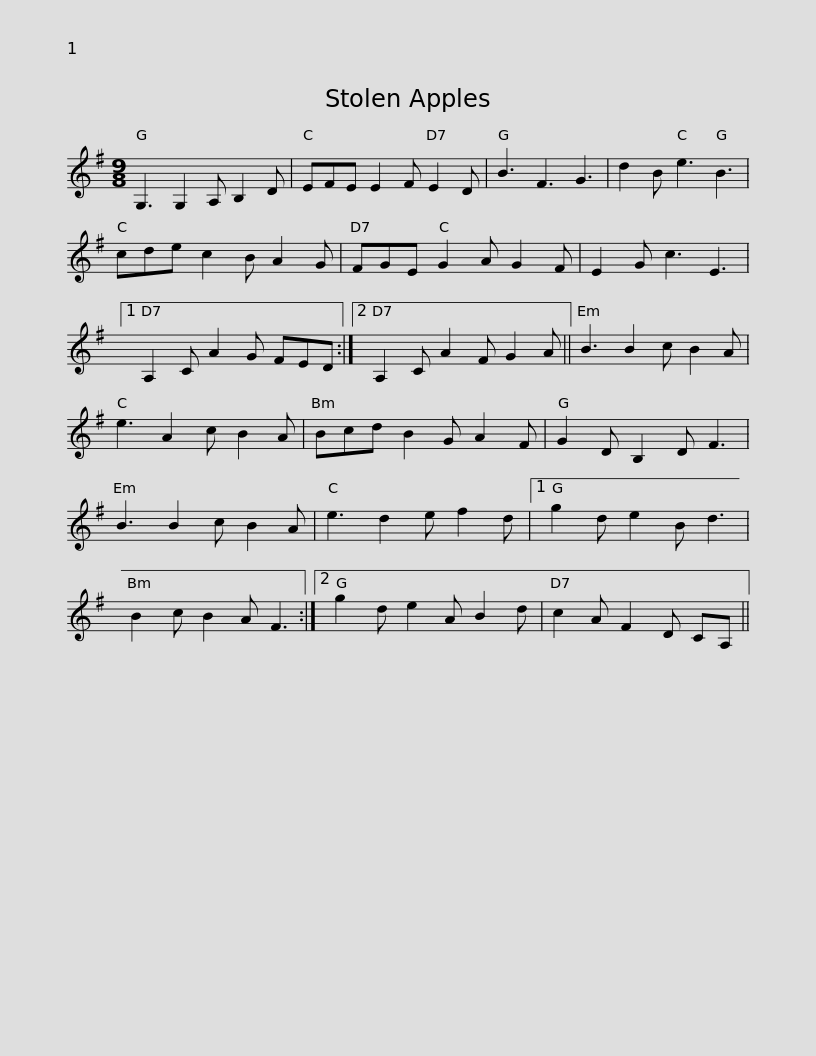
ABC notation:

X:1
L:1/8
M:9/8
I:linebreak $
K:G
V:1 treble
V:1
 G,3 G,2 A, B,2 D | EFE E2 F E2 D | B3 F3 G3 | d2 B e3 B3 | cde c2 B A2 G | %5
 FGE G2 A G2 F |$ E2 G c3 E3 |1 A,2 C A2 G FED :|2 A,2 C A2 F G2 A || B3 B2 c B2 A | %10
 e3 A2 c B2 A | Bcd B2 G A2 F |$ G2 D B,2 D F3 | B3 B2 c B2 A | e3 d2 e f2 d |1 %15
 g2 d e2 B d3 | B2 c B2 A F3 :|2 g2 d e2 A B2 d |$ c2 A F2 D CA, || %19
